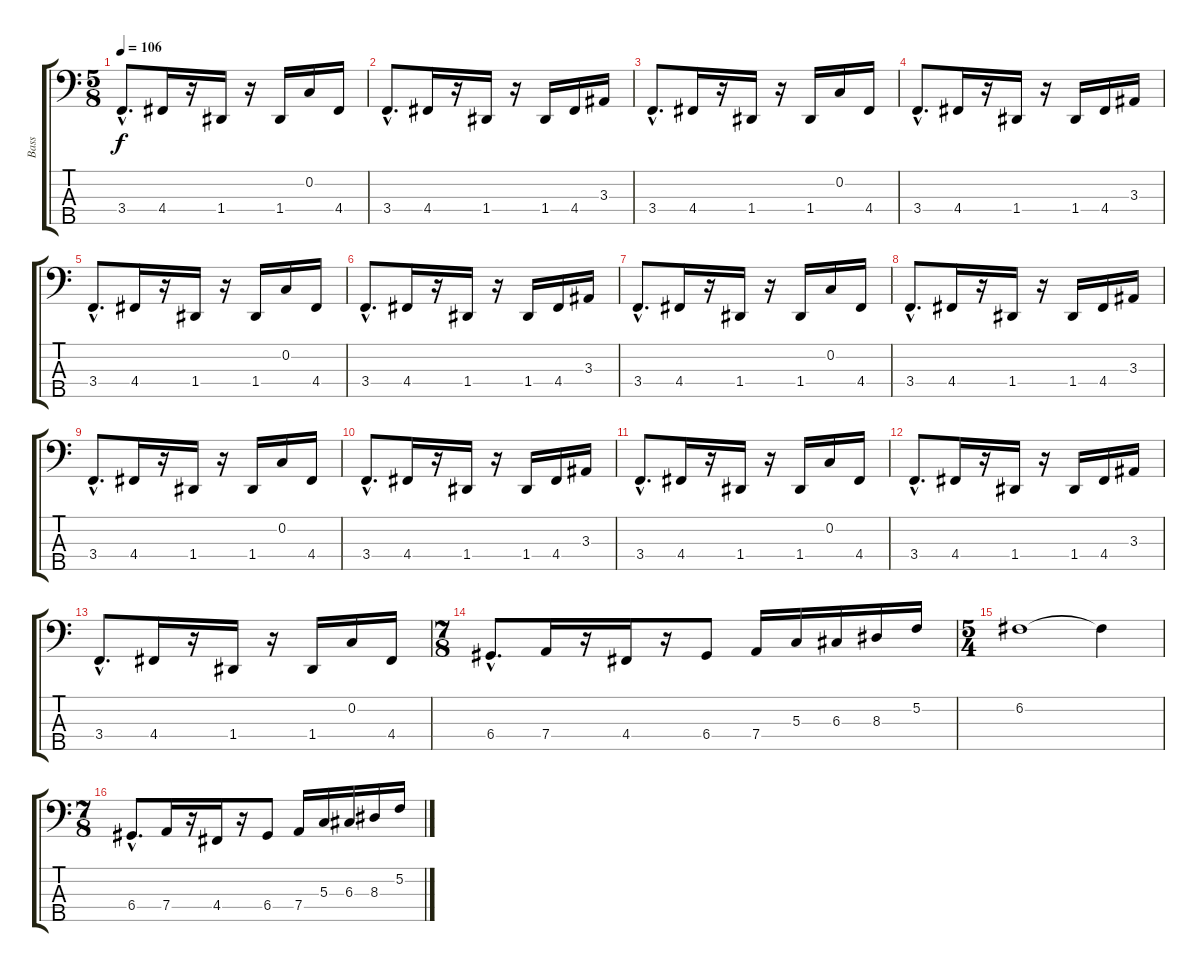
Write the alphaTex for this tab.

\track ("Bass" "Bass") {instrument electricbasspick}
\staff {score tabs}
\tuning (F2 C2 G1 D1 A0) {hide}
\ts (5 8)
\tempo 106
\clef f4
\ks c
3.4{hac}.8{d dy f} 4.4.16 r.16 1.4.16 r.16 1.4.16 0.2.16 4.4.16 |
3.4{hac}.8{d} 4.4.16 r.16 1.4.16 r.16 1.4.16 4.4.16 3.3.16 |
3.4{hac}.8{d} 4.4.16 r.16 1.4.16 r.16 1.4.16 0.2.16 4.4.16 |
3.4{hac}.8{d} 4.4.16 r.16 1.4.16 r.16 1.4.16 4.4.16 3.3.16 |
3.4{hac}.8{d} 4.4.16 r.16 1.4.16 r.16 1.4.16 0.2.16 4.4.16 |
3.4{hac}.8{d} 4.4.16 r.16 1.4.16 r.16 1.4.16 4.4.16 3.3.16 |
3.4{hac}.8{d} 4.4.16 r.16 1.4.16 r.16 1.4.16 0.2.16 4.4.16 |
3.4{hac}.8{d} 4.4.16 r.16 1.4.16 r.16 1.4.16 4.4.16 3.3.16 |
3.4{hac}.8{d} 4.4.16 r.16 1.4.16 r.16 1.4.16 0.2.16 4.4.16 |
3.4{hac}.8{d} 4.4.16 r.16 1.4.16 r.16 1.4.16 4.4.16 3.3.16 |
3.4{hac}.8{d} 4.4.16 r.16 1.4.16 r.16 1.4.16 0.2.16 4.4.16 |
3.4{hac}.8{d} 4.4.16 r.16 1.4.16 r.16 1.4.16 4.4.16 3.3.16 |
3.4{hac}.8{d} 4.4.16 r.16 1.4.16 r.16 1.4.16 0.2.16 4.4.16 |
\ts (7 8)
6.4{hac}.8{d} 7.4.16 r.16 4.4.16 r.16 6.4.8 7.4.16 5.3.16 6.3.16 8.3.16 5.2.16 |
\ts (5 4)
6.2.1 6.2{t}.4 |
\ts (7 8)
6.4{hac}.8{d} 7.4.16 r.16 4.4.16 r.16 6.4.8 7.4.16 5.3.16 6.3.16 8.3.16 5.2.16
